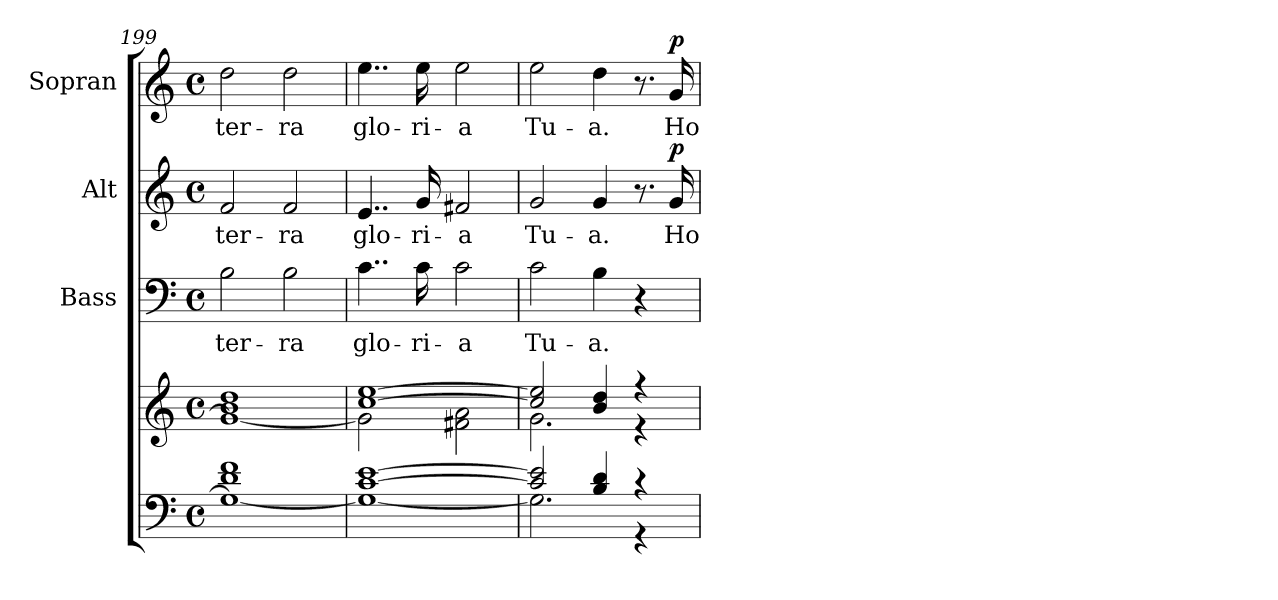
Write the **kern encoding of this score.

**kern	**kern	**kern	**text	**kern	**text	**dynam	**kern	**text	**dynam
*part4	*part4	*part3	*part3	*part2	*part2	*part2	*part1	*part1	*part1
*staff5	*staff4	*staff3	*staff3	*staff2	*staff2	*staff2	*staff1	*staff1	*staff1
*	*	*I"Bass	*	*I"Alt	*	*	*I"Sopran	*	*
*	*	*I'B.	*	*I'A	*	*	*I'S	*	*
*clefF4	*clefG2	*clefF4	*	*clefG2	*	*	*clefG2	*	*
*k[]	*k[]	*k[]	*	*k[]	*	*	*k[]	*	*
*C:	*C:	*C:	*	*C:	*	*	*C:	*	*
*M4/4	*M4/4	*M4/4	*	*M4/4	*	*	*M4/4	*	*
*met(c)	*met(c)	*met(c)	*	*met(c)	*	*	*met(c)	*	*
=199	=199	=199	=199	=199	=199	=199	=199	=199	=199
*^	*^	*	*	*	*	*	*	*	*
!	!	!	!	!	!LO:LY:b	!	!LO:LY:b	!	!	!LO:LY:b	!
1d 1f	1G_	1b 1dd	1g_	2B\	ter-	2f/	ter-	.	2dd\	ter-	.
!	!	!	!	!	!LO:LY:b	!	!LO:LY:b	!	!	!LO:LY:b	!
.	.	.	.	2B\	-ra	2f/	-ra	.	2dd\	-ra	.
=200	=200	=200	=200	=200	=200	=200	=200	=200	=200	=200	=200
!	!	!	!	!	!LO:LY:b	!	!LO:LY:b	!	!	!LO:LY:b	!
[>1c [>1e	1G_	[>1cc [>1ee	2g\]	4..c\	glo-	4..e/	glo-	.	4..ee\	glo-	.
!	!	!	!	!	!LO:LY:b	!	!LO:LY:b	!	!	!LO:LY:b	!
.	.	.	.	16c\	-ri-	16g/	-ri-	.	16ee\	-ri-	.
!	!	!	!	!	!LO:LY:b	!	!LO:LY:b	!	!	!LO:LY:b	!
.	.	.	2f#X\ 2a\	2c\	-a	2f#X/	-a	.	2ee\	-a	.
=201	=201	=201	=201	=201	=201	=201	=201	=201	=201	=201	=201
!	!	!	!	!	!LO:LY:b	!	!LO:LY:b	!	!	!LO:LY:b	!
2c/] 2e/]	2.G\]	2cc/] 2ee/]	2.g\	2c\	Tu-	2g/	Tu-	.	2ee\	Tu-	.
!	!	!	!	!	!LO:LY:b	!	!LO:LY:b	!	!	!LO:LY:b	!
4B/ 4d/	.	4b/ 4dd/	.	4B\	-a.	4g/	-a.	.	4dd\	-a.	.
4r	4r	4r	4r	4r	.	8.r	.	.	8.r	.	.
!	!	!	!	!	!	!	!LO:LY:b	!LO:DY:a	!	!LO:LY:b	!LO:DY:a
.	.	.	.	.	.	16g/	Ho-	p	16g/	Ho-	p
*v	*v	*	*	*	*	*	*	*	*	*	*
*	*v	*v	*	*	*	*	*	*	*	*
=	=	=	=	=	=	=	=	=	=
*-	*-	*-	*-	*-	*-	*-	*-	*-	*-
